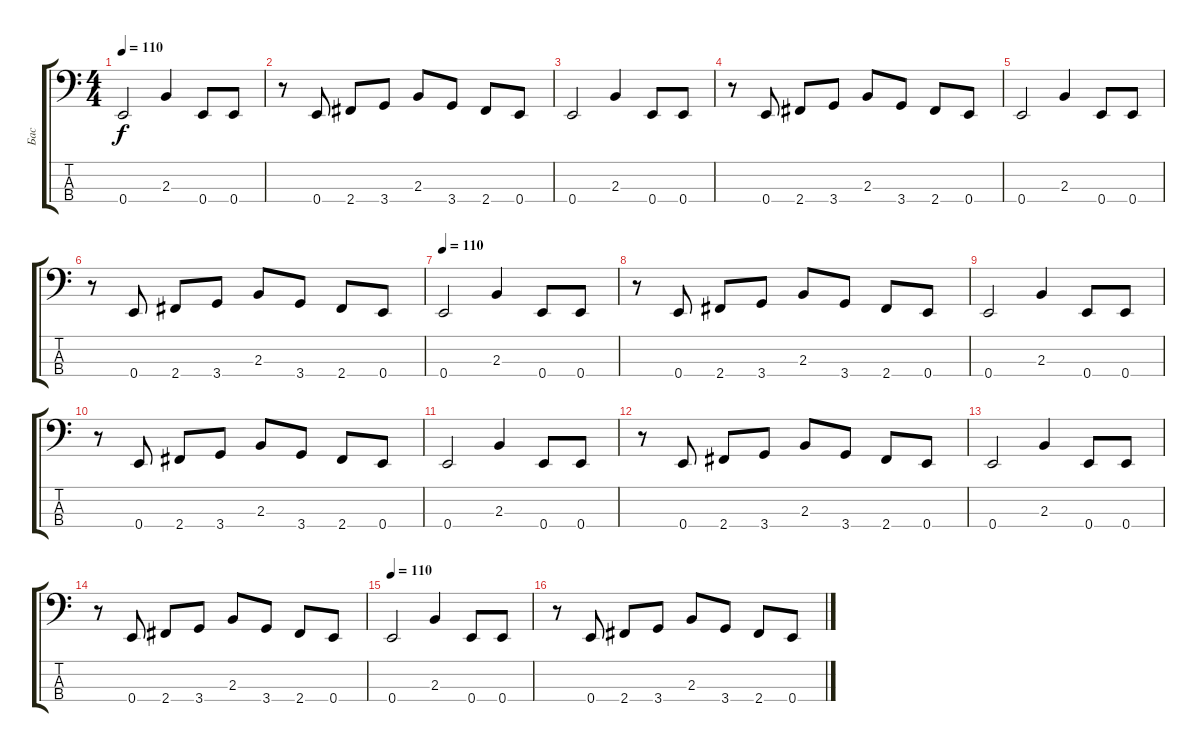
\track ("Бас" "Бас") {instrument electricbassfinger}
\staff {score tabs}
\tuning (G2 D2 A1 E1) {hide}
\ts (4 4)
\tempo 110
\clef f4
\ks c
0.4.2{dy f} 2.3.4 0.4.8 0.4.8 |
r.8 0.4.8 2.4.8 3.4.8 2.3.8 3.4.8 2.4.8 0.4.8 |
0.4.2 2.3.4 0.4.8 0.4.8 |
r.8 0.4.8 2.4.8 3.4.8 2.3.8 3.4.8 2.4.8 0.4.8 |
0.4.2 2.3.4 0.4.8 0.4.8 |
r.8 0.4.8 2.4.8 3.4.8 2.3.8 3.4.8 2.4.8 0.4.8 |
\tempo 110
0.4.2 2.3.4 0.4.8 0.4.8 |
r.8 0.4.8 2.4.8 3.4.8 2.3.8 3.4.8 2.4.8 0.4.8 |
0.4.2 2.3.4 0.4.8 0.4.8 |
r.8 0.4.8 2.4.8 3.4.8 2.3.8 3.4.8 2.4.8 0.4.8 |
0.4.2 2.3.4 0.4.8 0.4.8 |
r.8 0.4.8 2.4.8 3.4.8 2.3.8 3.4.8 2.4.8 0.4.8 |
0.4.2 2.3.4 0.4.8 0.4.8 |
r.8 0.4.8 2.4.8 3.4.8 2.3.8 3.4.8 2.4.8 0.4.8 |
\tempo 110
0.4.2 2.3.4 0.4.8 0.4.8 |
r.8 0.4.8 2.4.8 3.4.8 2.3.8 3.4.8 2.4.8 0.4.8
